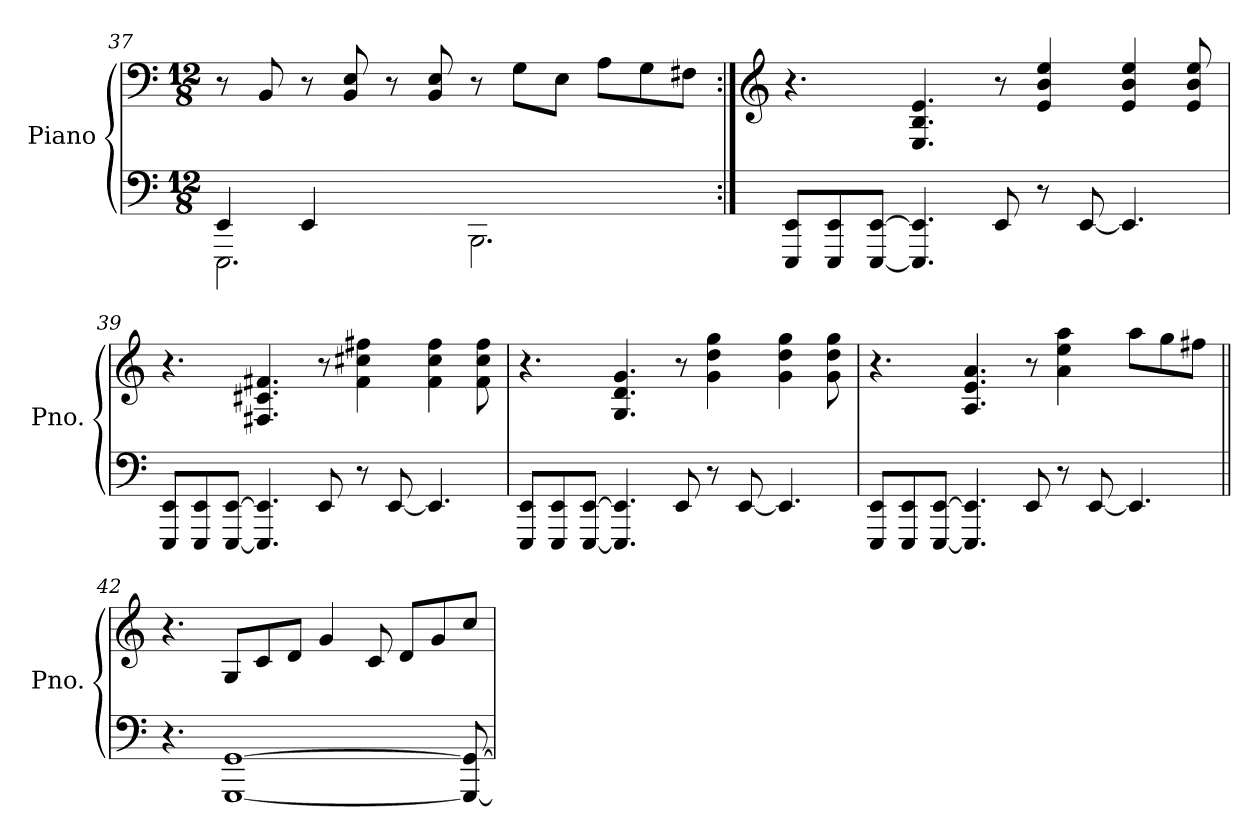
**kern	**kern
*part1	*part1
*staff2	*staff1
*I"Piano	*
*I'Pno.	*
!!LO:LB:g=z
*clefF4	*clefF4
*k[]	*k[]
*M12/8	*M12/8
=37	=37
*^	*
4EE/	2.EEE\	8r
.	.	8BB/
4EE/	.	8r
.	.	8BB/ 8E/
1ryy	.	8r
.	.	8BB/ 8E/
.	2.BBB\	8r
.	.	8G\L
.	.	8E\J
.	.	8A\L
.	.	8G\
.	.	8F#X\J
*v	*v	*
=38:|!	=38:|!
*	*clefG2
8EEE/ 8EE/L	4.r
8EEE/ 8EE/	.
[8EEE/ [8EE/J	.
4.EEE/] 4.EE/]	4.E/ 4.B/ 4.e/
8EE/	8r
8r	4e/ 4b/ 4ee/
[8EE/	.
4.EE/]	4e/ 4b/ 4ee/
.	8e/ 8b/ 8ee/
=39	=39
8EEE/ 8EE/L	4.r
8EEE/ 8EE/	.
[8EEE/ [8EE/J	.
4.EEE/] 4.EE/]	4.F#X/ 4.c#X/ 4.f#X/
8EE/	8r
8r	4f#\ 4cc#X\ 4ff#X\
[8EE/	.
4.EE/]	4f#\ 4cc#\ 4ff#\
.	8f#\ 8cc#\ 8ff#\
!!LO:PB:g=z
=40	=40
8EEE/ 8EE/L	4.r
8EEE/ 8EE/	.
[8EEE/ [8EE/J	.
4.EEE/] 4.EE/]	4.G/ 4.d/ 4.g/
8EE/	8r
8r	4g\ 4dd\ 4gg\
[8EE/	.
4.EE/]	4g\ 4dd\ 4gg\
.	8g\ 8dd\ 8gg\
=41	=41
8EEE/ 8EE/L	4.r
8EEE/ 8EE/	.
[8EEE/ [8EE/J	.
4.EEE/] 4.EE/]	4.A/ 4.e/ 4.a/
8EE/	8r
8r	4a\ 4ee\ 4aa\
[8EE/	.
4.EE/]	8aa\L
.	8gg\
.	8ff#X\J
=42||	=42||
4.r	4.r
[1GGG [1GG	8G/L
.	8c/
.	8d/J
.	4g/
.	8c/
.	8d/L
.	8g/
8GGG/_ 8GG/_	8cc/J
=	=
*-	*-
